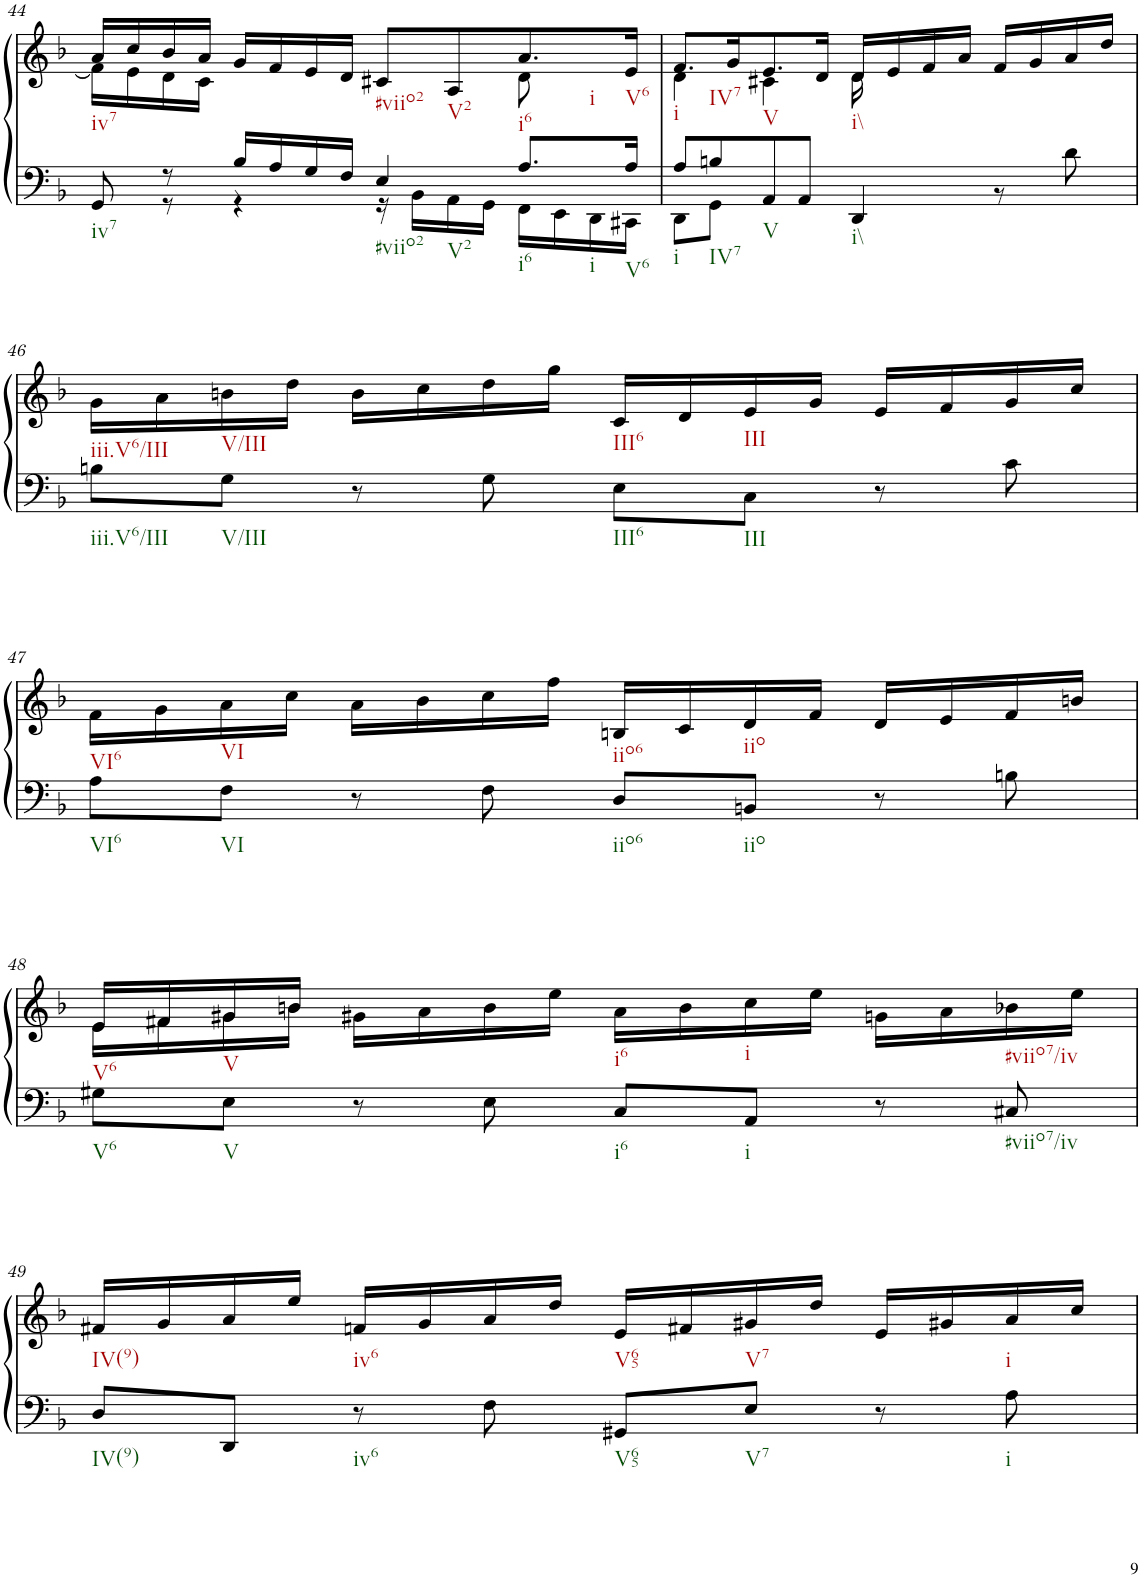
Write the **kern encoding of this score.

**kern	**kern
*part1	*part1
*staff2	*staff1
*I"Klavier linke Hand	*
!!LO:PB:g=z
*clefF4	*clefG2
*k[b-]	*k[b-]
*M2/2	*M2/2
=44	=44
*^	*^
8GG/	8ryy	16a/LL	16f\LL]
.	.	16cc/	16e\
8r	8r	16b-/	16d\
.	.	16a/JJ	16c\JJ
16B-/LL	4r	16g/LL	2ryy
16A/	.	16f/	.
16G/	.	16e/	.
16F/JJ	.	16d/JJ	.
4E/	16r	8c#X/L	.
.	16BB-\LL	.	.
.	16AA\	8A/	.
.	16GG\JJ	.	.
8.A/L	16FF\LL	8.a/	8d\
.	16EE\	.	.
.	16DD\	.	8ryy
16A/Jk	16CC#X\JJ	16e/Jk	.
=45	=45	=45	=45
8A/L	8DD\L	8.f/L	4d\
8Bn/	8GG\J	.	.
.	.	16g/K	.
8AA/	2ryy	8.e/	4c#X\
8AA/J	.	.	.
.	.	16d/Jk	.
4DD/	.	16d/LL	16d\
.	.	16e/	4..ryy
.	.	16f/	.
.	.	16a/JJ	.
4ryy	8r	16f/LL	.
.	.	16g/	.
.	8d\	16a/	.
.	.	16dd/JJ	.
*v	*v	*	*
!!LO:LB:g=z	!!
=46	=46	=46
8Bn\L	2ryy	16g\LL
.	.	16a\
8G\J	.	16bn\
.	.	16dd\JJ
8r	.	16b\LL
.	.	16cc\
8G\	.	16dd\
.	.	16gg\JJ
8E\L	16c/LL	2ryy
.	16d/	.
8C\J	16e/	.
.	16g/JJ	.
8r	16e/LL	.
.	16f/	.
8c\	16g/	.
.	16cc/JJ	.
!!LO:LB:g=z	!!
=47	=47	=47
8A\L	2ryy	16f\LL
.	.	16g\
8F\J	.	16a\
.	.	16cc\JJ
8r	.	16a\LL
.	.	16b-\
8F\	.	16cc\
.	.	16ff\JJ
8D/L	16Bn/LL	2ryy
.	16c/	.
8BBn/J	16d/	.
.	16f/JJ	.
8r	16d/LL	.
.	16e/	.
8Bn\	16f/	.
.	16bn/JJ	.
!!LO:LB:g=z	!!
=48	=48	=48
8G#X\L	16e/LL	16e\LL
.	16f#X/	16f#\
8E\J	16g#X/	16g#X\
.	16bn/JJ	16b\JJ
8r	2.ryy	16g#X\LL
.	.	16a\
8E\	.	16b\
.	.	16ee\JJ
8C/L	.	16a\LL
.	.	16b\
8AA/J	.	16cc\
.	.	16ee\JJ
8r	.	16gn\LL
.	.	16a\
8C#X/	.	16b-X\
.	.	16ee\JJ
*	*v	*v
!!LO:LB:g=z
=49	=49
8D/L	16f#X/LL
.	16g/
8DD/J	16a/
.	16ee/JJ
8r	16fn/LL
.	16g/
8F\	16a/
.	16dd/JJ
8GG#X/L	16e/LL
.	16f#X/
8E/J	16g#X/
.	16dd/JJ
8r	16e/LL
.	16g#X/
8A\	16a/
.	16cc/JJ
=	=
*-	*-
